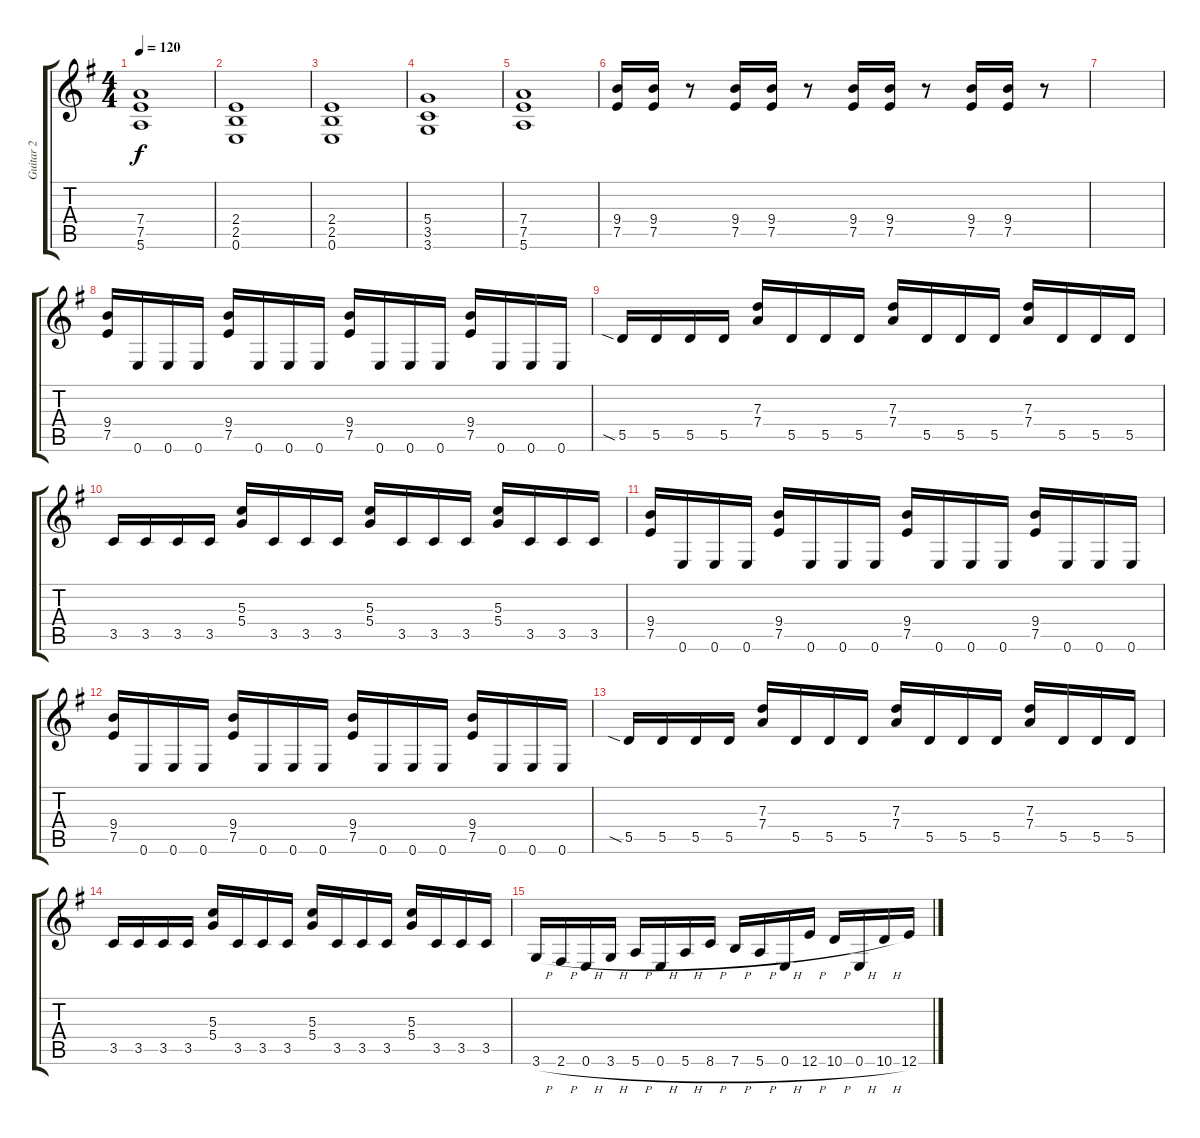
\track ("Guitar 2" "Guitar 2") {instrument distortionguitar}
\staff {score tabs}
\tuning (E4 B3 G3 D3 A2 E2) {hide}
\ts (4 4)
\tempo 120
\clef g2
\ks eminor
(7.4 7.5 5.6).1{dy f} |
(2.4 2.5 0.6).1{volume 11 balance 0 instrument distortionguitar} |
(2.4 2.5 0.6).1 |
(5.4 3.5 3.6).1 |
(7.4 7.5 5.6).1 |
(9.4 7.5).16 (9.4 7.5).16 r.8 (9.4 7.5).16 (9.4 7.5).16 r.8 (9.4 7.5).16 (9.4 7.5).16 r.8 (9.4 7.5).16 (9.4 7.5).16 r.8 |
|
(9.4 7.5).16 0.6.16 0.6.16 0.6.16 (9.4 7.5).16 0.6.16 0.6.16 0.6.16 (9.4 7.5).16 0.6.16 0.6.16 0.6.16 (9.4 7.5).16 0.6.16 0.6.16 0.6.16 |
5.5{sia}.16 5.5.16 5.5.16 5.5.16 (7.3 7.4).16 5.5.16 5.5.16 5.5.16 (7.3 7.4).16 5.5.16 5.5.16 5.5.16 (7.3 7.4).16 5.5.16 5.5.16 5.5.16 |
3.5.16 3.5.16 3.5.16 3.5.16 (5.3 5.4).16 3.5.16 3.5.16 3.5.16 (5.3 5.4).16 3.5.16 3.5.16 3.5.16 (5.3 5.4).16 3.5.16 3.5.16 3.5.16 |
(9.4 7.5).16 0.6.16 0.6.16 0.6.16 (9.4 7.5).16 0.6.16 0.6.16 0.6.16 (9.4 7.5).16 0.6.16 0.6.16 0.6.16 (9.4 7.5).16 0.6.16 0.6.16 0.6.16 |
(9.4 7.5).16 0.6.16 0.6.16 0.6.16 (9.4 7.5).16 0.6.16 0.6.16 0.6.16 (9.4 7.5).16 0.6.16 0.6.16 0.6.16 (9.4 7.5).16 0.6.16 0.6.16 0.6.16 |
5.5{sia}.16 5.5.16 5.5.16 5.5.16 (7.3 7.4).16 5.5.16 5.5.16 5.5.16 (7.3 7.4).16 5.5.16 5.5.16 5.5.16 (7.3 7.4).16 5.5.16 5.5.16 5.5.16 |
3.5.16 3.5.16 3.5.16 3.5.16 (5.3 5.4).16 3.5.16 3.5.16 3.5.16 (5.3 5.4).16 3.5.16 3.5.16 3.5.16 (5.3 5.4).16 3.5.16 3.5.16 3.5.16 |
3.6{h}.16 2.6{h}.16 0.6{h}.16 3.6{h}.16 5.6{h}.16 0.6{h}.16 5.6{h}.16 8.6{h}.16 7.6{h}.16 5.6{h}.16 0.6{h}.16 12.6{h}.16 10.6{h}.16 0.6{h}.16 10.6{h}.16 12.6.16
